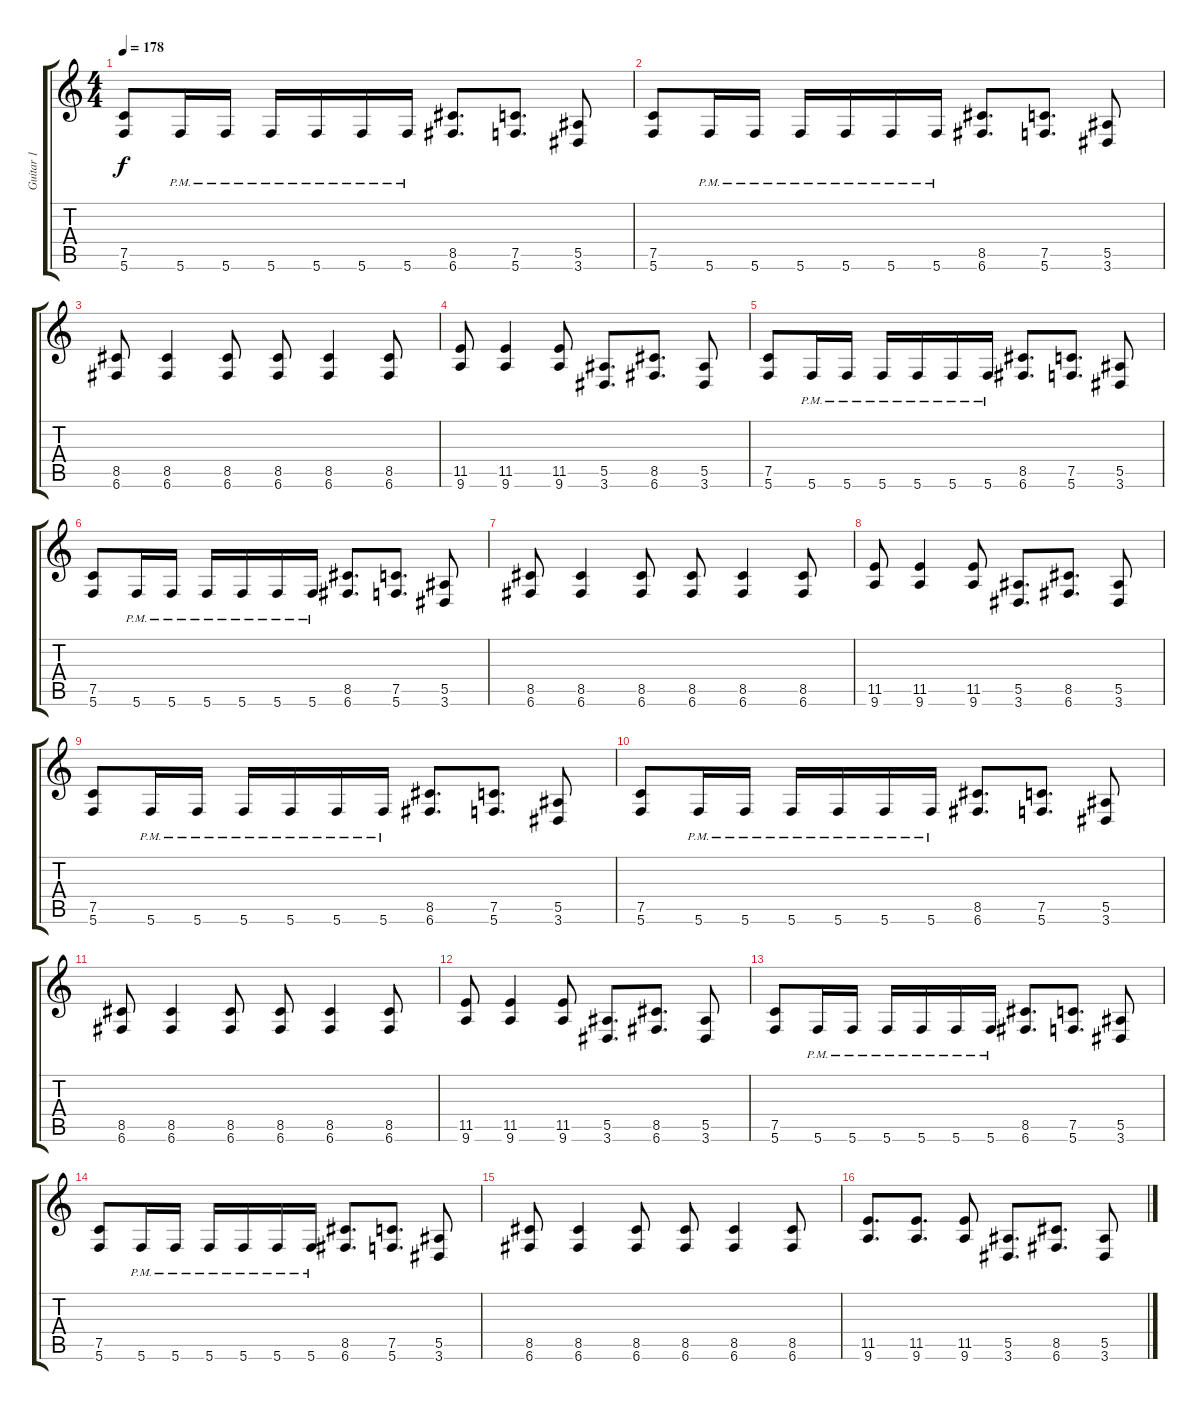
\track ("Guitar 1" "Guitar 1") {instrument distortionguitar}
\staff {score tabs}
\tuning (C4 G3 Eb3 Bb2 F2 C2) {hide}
\ts (4 4)
\tempo 178
\clef g2
\ks c
(7.5 5.6).8{dy f} 5.6{pm}.16 5.6{pm}.16 5.6{pm}.16 5.6{pm}.16 5.6{pm}.16 5.6{pm}.16 (8.5 6.6).8{d} (7.5 5.6).8{d} (5.5 3.6).8 |
(7.5 5.6).8 5.6{pm}.16 5.6{pm}.16 5.6{pm}.16 5.6{pm}.16 5.6{pm}.16 5.6{pm}.16 (8.5 6.6).8{d} (7.5 5.6).8{d} (5.5 3.6).8 |
(8.5 6.6).8 (8.5 6.6).4 (8.5 6.6).8 (8.5 6.6).8 (8.5 6.6).4 (8.5 6.6).8 |
(11.5 9.6).8 (11.5 9.6).4 (11.5 9.6).8 (5.5 3.6).8{d} (8.5 6.6).8{d} (5.5 3.6).8 |
(7.5 5.6).8 5.6{pm}.16 5.6{pm}.16 5.6{pm}.16 5.6{pm}.16 5.6{pm}.16 5.6{pm}.16 (8.5 6.6).8{d} (7.5 5.6).8{d} (5.5 3.6).8 |
(7.5 5.6).8 5.6{pm}.16 5.6{pm}.16 5.6{pm}.16 5.6{pm}.16 5.6{pm}.16 5.6{pm}.16 (8.5 6.6).8{d} (7.5 5.6).8{d} (5.5 3.6).8 |
(8.5 6.6).8 (8.5 6.6).4 (8.5 6.6).8 (8.5 6.6).8 (8.5 6.6).4 (8.5 6.6).8 |
(11.5 9.6).8 (11.5 9.6).4 (11.5 9.6).8 (5.5 3.6).8{d} (8.5 6.6).8{d} (5.5 3.6).8 |
(7.5 5.6).8 5.6{pm}.16 5.6{pm}.16 5.6{pm}.16 5.6{pm}.16 5.6{pm}.16 5.6{pm}.16 (8.5 6.6).8{d} (7.5 5.6).8{d} (5.5 3.6).8 |
(7.5 5.6).8 5.6{pm}.16 5.6{pm}.16 5.6{pm}.16 5.6{pm}.16 5.6{pm}.16 5.6{pm}.16 (8.5 6.6).8{d} (7.5 5.6).8{d} (5.5 3.6).8 |
(8.5 6.6).8 (8.5 6.6).4 (8.5 6.6).8 (8.5 6.6).8 (8.5 6.6).4 (8.5 6.6).8 |
(11.5 9.6).8 (11.5 9.6).4 (11.5 9.6).8 (5.5 3.6).8{d} (8.5 6.6).8{d} (5.5 3.6).8 |
(7.5 5.6).8 5.6{pm}.16 5.6{pm}.16 5.6{pm}.16 5.6{pm}.16 5.6{pm}.16 5.6{pm}.16 (8.5 6.6).8{d} (7.5 5.6).8{d} (5.5 3.6).8 |
(7.5 5.6).8 5.6{pm}.16 5.6{pm}.16 5.6{pm}.16 5.6{pm}.16 5.6{pm}.16 5.6{pm}.16 (8.5 6.6).8{d} (7.5 5.6).8{d} (5.5 3.6).8 |
(8.5 6.6).8 (8.5 6.6).4 (8.5 6.6).8 (8.5 6.6).8 (8.5 6.6).4 (8.5 6.6).8 |
(11.5 9.6).8{d} (11.5 9.6).8{d} (11.5 9.6).8 (5.5 3.6).8{d} (8.5 6.6).8{d} (5.5 3.6).8
